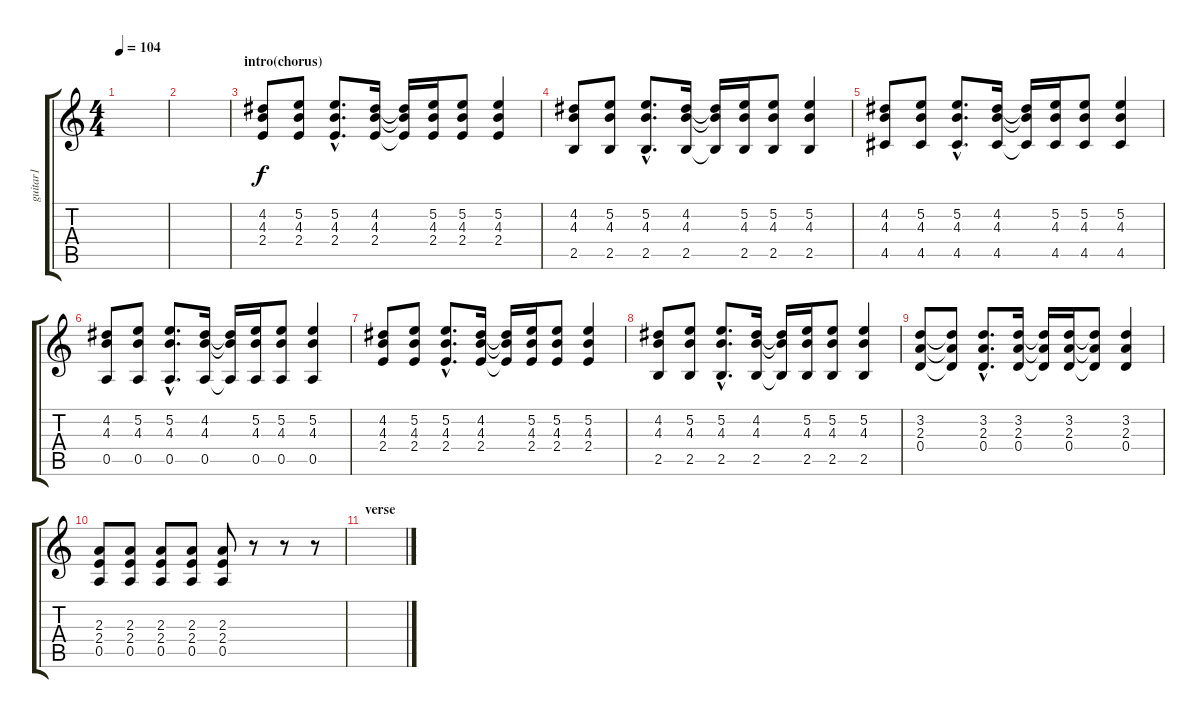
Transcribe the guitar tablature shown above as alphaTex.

\track ("guitar1" "guitar1") {instrument distortionguitar}
\staff {score tabs}
\tuning (E4 B3 G3 D3 A2 E2) {hide}
\ts (4 4)
\tempo 104
\clef g2
\ks c
|
|
\section ("" "intro(chorus)")
(4.2 4.3 2.4).8 (5.2 4.3 2.4).8 (5.2{hac} 4.3{hac} 2.4{hac}).8{d} (4.2 4.3 2.4).16 (4.2{t} 4.3{t} 2.4{t}).16 (5.2 4.3 2.4).16 (5.2 4.3 2.4).8 (5.2 4.3 2.4).4 |
(4.2 4.3 2.5).8 (5.2 4.3 2.5).8 (5.2{hac} 4.3{hac} 2.5{hac}).8{d} (4.2 4.3 2.5).16 (4.2{t} 4.3{t} 2.5{t}).16 (5.2 4.3 2.5).16 (5.2 4.3 2.5).8 (5.2 4.3 2.5).4 |
(4.2 4.3 4.5).8 (5.2 4.3 4.5).8 (5.2{hac} 4.3{hac} 4.5{hac}).8{d} (4.2 4.3 4.5).16 (4.2{t} 4.3{t} 4.5{t}).16 (5.2 4.3 4.5).16 (5.2 4.3 4.5).8 (5.2 4.3 4.5).4 |
(4.2 4.3 0.5).8 (5.2 4.3 0.5).8 (5.2{hac} 4.3{hac} 0.5{hac}).8{d} (4.2 4.3 0.5).16 (4.2{t} 4.3{t} 0.5{t}).16 (5.2 4.3 0.5).16 (5.2 4.3 0.5).8 (5.2 4.3 0.5).4 |
(4.2 4.3 2.4).8 (5.2 4.3 2.4).8 (5.2{hac} 4.3{hac} 2.4{hac}).8{d} (4.2 4.3 2.4).16 (4.2{t} 4.3{t} 2.4{t}).16 (5.2 4.3 2.4).16 (5.2 4.3 2.4).8 (5.2 4.3 2.4).4 |
(4.2 4.3 2.5).8 (5.2 4.3 2.5).8 (5.2{hac} 4.3{hac} 2.5{hac}).8{d} (4.2 4.3 2.5).16 (4.2{t} 4.3{t} 2.5{t}).16 (5.2 4.3 2.5).16 (5.2 4.3 2.5).8 (5.2 4.3 2.5).4 |
(3.2 2.3 0.4).8 (3.2{t} 2.3{t} 0.4{t}).8 (3.2{hac} 2.3{hac} 0.4{hac}).8{d} (3.2 2.3 0.4).16 (3.2{t} 2.3{t} 0.4{t}).16 (3.2 2.3 0.4).16 (3.2{t} 2.3{t} 0.4{t}).8 (3.2 2.3 0.4).4 |
(2.3 2.4 0.5).8 (2.3 2.4 0.5).8 (2.3 2.4 0.5).8 (2.3 2.4 0.5).8 (2.3 2.4 0.5).8 r.8 r.8 r.8 |
\section ("" "verse")
